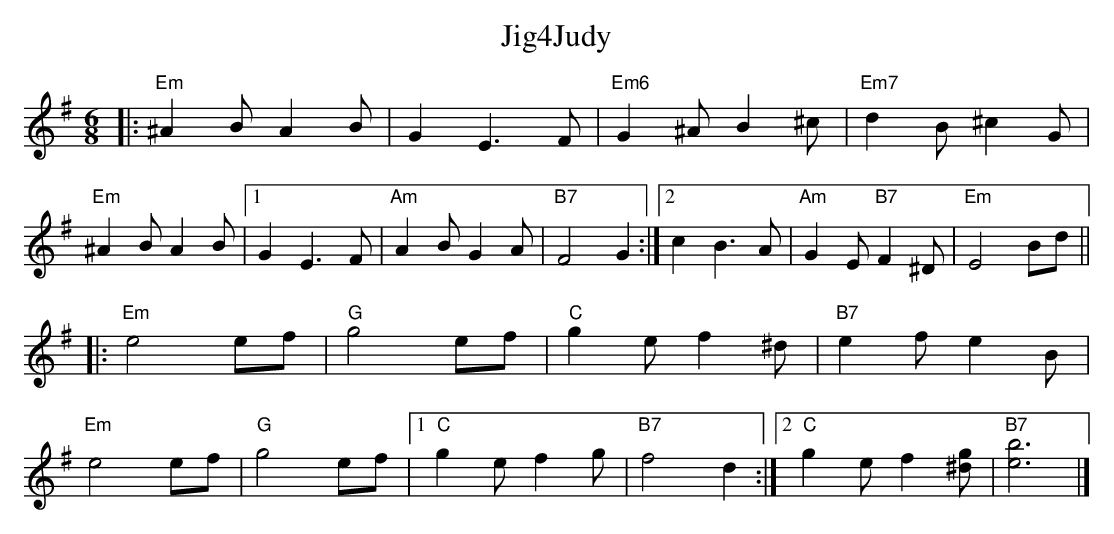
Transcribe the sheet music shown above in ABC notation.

X:1
T:Jig4Judy
M:6/8
L:1/8
K:Em
|:"Em"^A2BA2B|G2E3F|"Em6"G2^AB2^c|"Em7"d2B^c2G|
"Em"^A2BA2B|1G2E3F|"Am"A2BG2A|"B7"F4G2:|2c2B3A|"Am"G2E "B7"F2^D|"Em"E4Bd||
|:"Em"e4ef|"G"g4ef|"C"g2ef2^d|"B7"e2fe2B|
"Em"e4ef|"G"g4ef|1"C"g2ef2g|"B7"f4d2:|2"C"g2ef2[g^d]|"B7"[b6e6]|]
